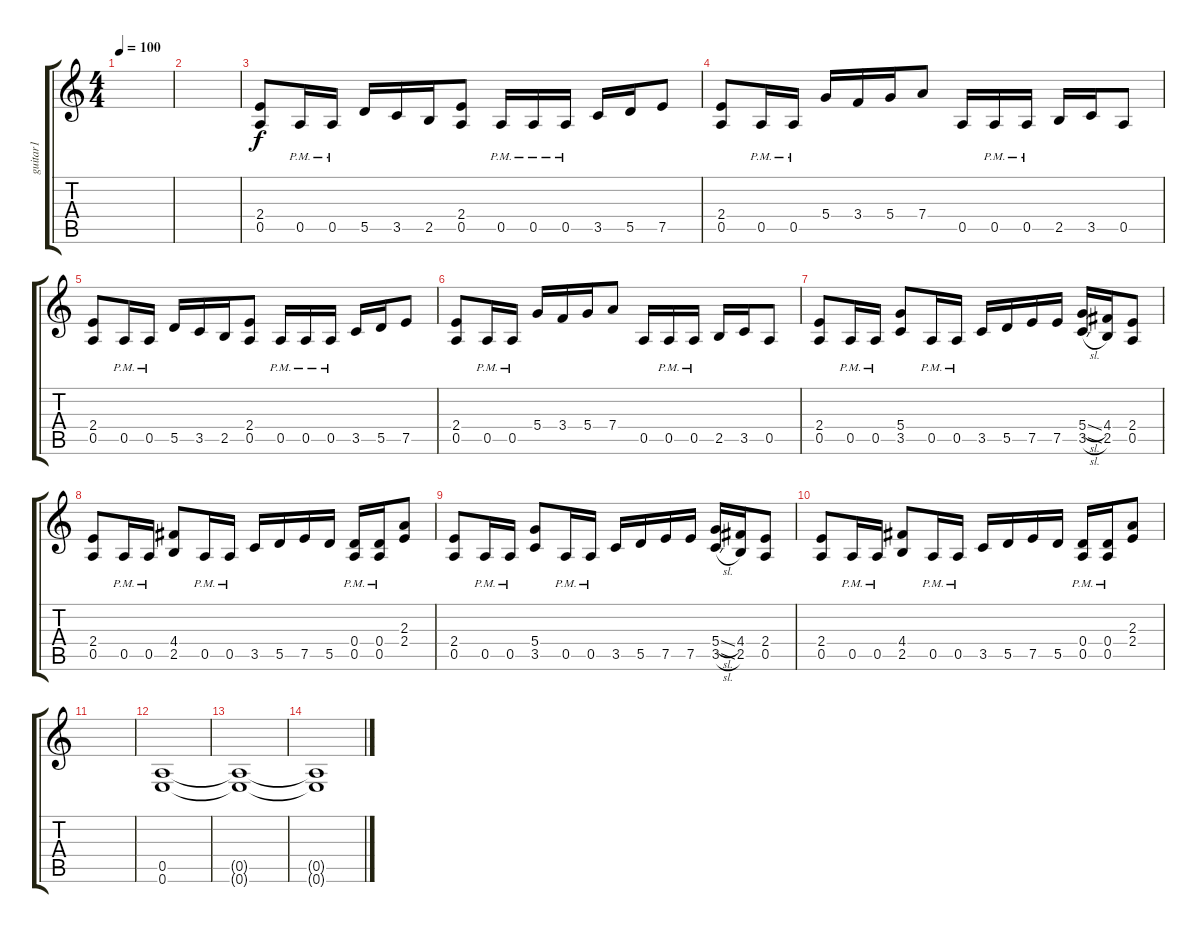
\track ("guitar1" "guitar1") {instrument distortionguitar}
\staff {score tabs}
\tuning (E4 B3 G3 D3 A2 E2) {hide}
\ts (4 4)
\tempo 100
\clef g2
\ks c
|
|
(2.4 0.5).8 0.5{pm}.16 0.5{pm}.16 5.5.16 3.5.16 2.5.16 (2.4 0.5).8 0.5{pm}.16 0.5{pm}.16 0.5{pm}.16 3.5.16 5.5.16 7.5.8 |
(2.4 0.5).8 0.5{pm}.16 0.5{pm}.16 5.4.16 3.4.16 5.4.16 7.4.8 0.5.16 0.5{pm}.16 0.5{pm}.16 2.5.16 3.5.16 0.5.8 |
(2.4 0.5).8 0.5{pm}.16 0.5{pm}.16 5.5.16 3.5.16 2.5.16 (2.4 0.5).8 0.5{pm}.16 0.5{pm}.16 0.5{pm}.16 3.5.16 5.5.16 7.5.8 |
(2.4 0.5).8 0.5{pm}.16 0.5{pm}.16 5.4.16 3.4.16 5.4.16 7.4.8 0.5.16 0.5{pm}.16 0.5{pm}.16 2.5.16 3.5.16 0.5.8 |
(2.4 0.5).8 0.5{pm}.16 0.5{pm}.16 (5.4 3.5).8 0.5{pm}.16 0.5{pm}.16 3.5.16 5.5.16 7.5.16 7.5.16 (5.4{sl} 3.5{sl}).16 (4.4 2.5).16 (2.4 0.5).8 |
(2.4 0.5).8 0.5{pm}.16 0.5{pm}.16 (4.4 2.5).8 0.5{pm}.16 0.5{pm}.16 3.5.16 5.5.16 7.5.16 5.5.16 (0.4{pm} 0.5{pm}).16 (0.4{pm} 0.5{pm}).16 (2.3 2.4).8 |
(2.4 0.5).8 0.5{pm}.16 0.5{pm}.16 (5.4 3.5).8 0.5{pm}.16 0.5{pm}.16 3.5.16 5.5.16 7.5.16 7.5.16 (5.4{sl} 3.5{sl}).16 (4.4 2.5).16 (2.4 0.5).8 |
(2.4 0.5).8 0.5{pm}.16 0.5{pm}.16 (4.4 2.5).8 0.5{pm}.16 0.5{pm}.16 3.5.16 5.5.16 7.5.16 5.5.16 (0.4{pm} 0.5{pm}).16 (0.4{pm} 0.5{pm}).16 (2.3 2.4).8 |
|
(0.5 0.6).1 |
(0.5{t} 0.6{t}).1 |
(0.5{t} 0.6{t}).1
